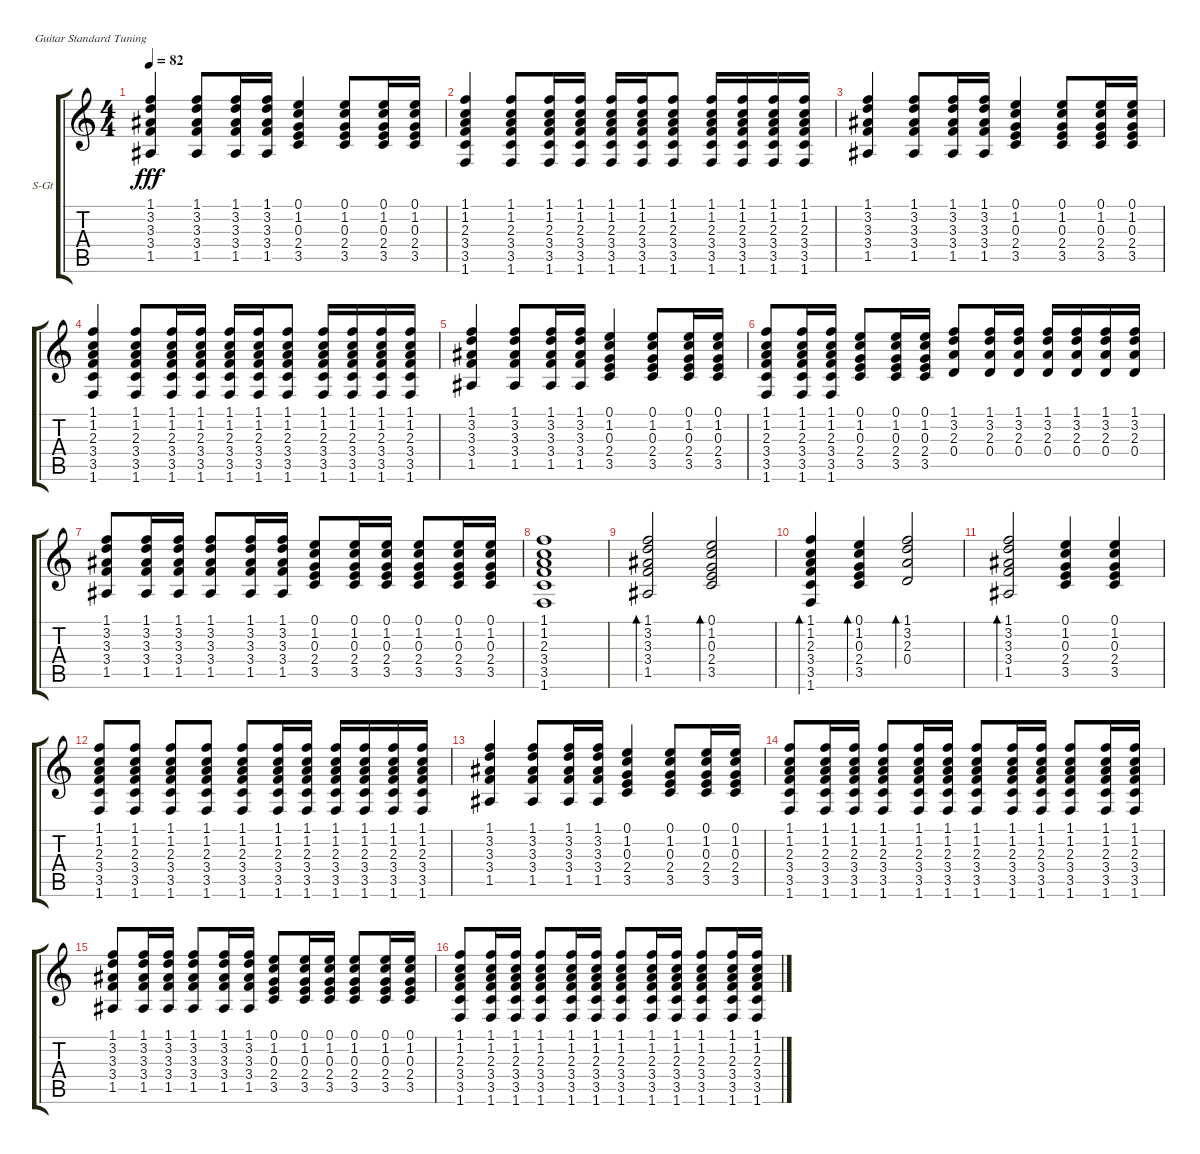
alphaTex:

\bracketExtendMode groupsimilarinstruments
\firstSystemTrackNameOrientation horizontal
\otherSystemsTrackNameOrientation horizontal
\track ("木吉他2" "S-Gt") {instrument acousticguitarsteel}
\staff {score tabs}
\tuning (E4 B3 G3 D3 A2 E2)
\ts (4 4)
\tempo 82
\clef g2
\ks c
(1.1 3.2 3.3 3.4 1.5).4{dy fff} (1.1 3.2 3.3 3.4 1.5).8 (1.1 3.2 3.3 3.4 1.5).16 (1.1 3.2 3.3 3.4 1.5).16 (0.1 1.2 0.3 2.4 3.5).4 (0.1 1.2 0.3 2.4 3.5).8 (0.1 1.2 0.3 2.4 3.5).16 (0.1 1.2 0.3 2.4 3.5).16 |
(1.1 1.2 2.3 3.4 3.5 1.6).4 (1.1 1.2 2.3 3.4 3.5 1.6).8 (1.1 1.2 2.3 3.4 3.5 1.6).16 (1.1 1.2 2.3 3.4 3.5 1.6).16 (1.1 1.2 2.3 3.4 3.5 1.6).16 (1.1 1.2 2.3 3.4 3.5 1.6).16 (1.1 1.2 2.3 3.4 3.5 1.6).8 (1.1 1.2 2.3 3.4 3.5 1.6).16 (1.1 1.2 2.3 3.4 3.5 1.6).16 (1.1 1.2 2.3 3.4 3.5 1.6).16 (1.1 1.2 2.3 3.4 3.5 1.6).16 |
(1.1 3.2 3.3 3.4 1.5).4 (1.1 3.2 3.3 3.4 1.5).8 (1.1 3.2 3.3 3.4 1.5).16 (1.1 3.2 3.3 3.4 1.5).16 (0.1 1.2 0.3 2.4 3.5).4 (0.1 1.2 0.3 2.4 3.5).8 (0.1 1.2 0.3 2.4 3.5).16 (0.1 1.2 0.3 2.4 3.5).16 |
(1.1 1.2 2.3 3.4 3.5 1.6).4 (1.1 1.2 2.3 3.4 3.5 1.6).8 (1.1 1.2 2.3 3.4 3.5 1.6).16 (1.1 1.2 2.3 3.4 3.5 1.6).16 (1.1 1.2 2.3 3.4 3.5 1.6).16 (1.1 1.2 2.3 3.4 3.5 1.6).16 (1.1 1.2 2.3 3.4 3.5 1.6).8 (1.1 1.2 2.3 3.4 3.5 1.6).16 (1.1 1.2 2.3 3.4 3.5 1.6).16 (1.1 1.2 2.3 3.4 3.5 1.6).16 (1.1 1.2 2.3 3.4 3.5 1.6).16 |
(1.1 3.2 3.3 3.4 1.5).4 (1.1 3.2 3.3 3.4 1.5).8 (1.1 3.2 3.3 3.4 1.5).16 (1.1 3.2 3.3 3.4 1.5).16 (0.1 1.2 0.3 2.4 3.5).4 (0.1 1.2 0.3 2.4 3.5).8 (0.1 1.2 0.3 2.4 3.5).16 (0.1 1.2 0.3 2.4 3.5).16 |
(1.1 1.2 2.3 3.4 3.5 1.6).8 (1.1 1.2 2.3 3.4 3.5 1.6).16 (1.1 1.2 2.3 3.4 3.5 1.6).16 (0.1 1.2 0.3 2.4 3.5).8 (0.1 1.2 0.3 2.4 3.5).16 (0.1 1.2 0.3 2.4 3.5).16 (1.1 3.2 2.3 0.4).8 (1.1 3.2 2.3 0.4).16 (1.1 3.2 2.3 0.4).16 (1.1 3.2 2.3 0.4).16 (1.1 3.2 2.3 0.4).16 (1.1 3.2 2.3 0.4).16 (1.1 3.2 2.3 0.4).16 |
(1.1 3.2 3.3 3.4 1.5).8 (1.1 3.2 3.3 3.4 1.5).16 (1.1 3.2 3.3 3.4 1.5).16 (1.1 3.2 3.3 3.4 1.5).8 (1.1 3.2 3.3 3.4 1.5).16 (1.1 3.2 3.3 3.4 1.5).16 (0.1 1.2 0.3 2.4 3.5).8 (0.1 1.2 0.3 2.4 3.5).16 (0.1 1.2 0.3 2.4 3.5).16 (0.1 1.2 0.3 2.4 3.5).8 (0.1 1.2 0.3 2.4 3.5).16 (0.1 1.2 0.3 2.4 3.5).16 |
(1.1 1.2 2.3 3.4 3.5 1.6).1 |
(1.1 3.2 3.3 3.4 1.5).2{bd 120} (0.1 1.2 0.3 2.4 3.5).2{bd 120} |
(1.1 1.2 2.3 3.4 3.5 1.6).4{bd 120} (0.1 1.2 0.3 2.4 3.5).4{bd 120} (1.1 3.2 2.3 0.4).2{bd 120} |
(1.1 3.2 3.3 3.4 1.5).2{bd 120} (0.1 1.2 0.3 2.4 3.5).4 (0.1 1.2 0.3 2.4 3.5).4 |
(1.1 1.2 2.3 3.4 3.5 1.6).8 (1.1 1.2 2.3 3.4 3.5 1.6).8 (1.1 1.2 2.3 3.4 3.5 1.6).8 (1.1 1.2 2.3 3.4 3.5 1.6).8 (1.1 1.2 2.3 3.4 3.5 1.6).8 (1.1 1.2 2.3 3.4 3.5 1.6).16 (1.1 1.2 2.3 3.4 3.5 1.6).16 (1.1 1.2 2.3 3.4 3.5 1.6).16 (1.1 1.2 2.3 3.4 3.5 1.6).16 (1.1 1.2 2.3 3.4 3.5 1.6).16 (1.1 1.2 2.3 3.4 3.5 1.6).16 |
(1.1 3.2 3.3 3.4 1.5).4 (1.1 3.2 3.3 3.4 1.5).8 (1.1 3.2 3.3 3.4 1.5).16 (1.1 3.2 3.3 3.4 1.5).16 (0.1 1.2 0.3 2.4 3.5).4 (0.1 1.2 0.3 2.4 3.5).8 (0.1 1.2 0.3 2.4 3.5).16 (0.1 1.2 0.3 2.4 3.5).16 |
(1.1 1.2 2.3 3.4 3.5 1.6).8 (1.1 1.2 2.3 3.4 3.5 1.6).16 (1.1 1.2 2.3 3.4 3.5 1.6).16 (1.1 1.2 2.3 3.4 3.5 1.6).8 (1.1 1.2 2.3 3.4 3.5 1.6).16 (1.1 1.2 2.3 3.4 3.5 1.6).16 (1.1 1.2 2.3 3.4 3.5 1.6).8 (1.1 1.2 2.3 3.4 3.5 1.6).16 (1.1 1.2 2.3 3.4 3.5 1.6).16 (1.1 1.2 2.3 3.4 3.5 1.6).8 (1.1 1.2 2.3 3.4 3.5 1.6).16 (1.1 1.2 2.3 3.4 3.5 1.6).16 |
(1.1 3.2 3.3 3.4 1.5).8 (1.1 3.2 3.3 3.4 1.5).16 (1.1 3.2 3.3 3.4 1.5).16 (1.1 3.2 3.3 3.4 1.5).8 (1.1 3.2 3.3 3.4 1.5).16 (1.1 3.2 3.3 3.4 1.5).16 (0.1 1.2 0.3 2.4 3.5).8 (0.1 1.2 0.3 2.4 3.5).16 (0.1 1.2 0.3 2.4 3.5).16 (0.1 1.2 0.3 2.4 3.5).8 (0.1 1.2 0.3 2.4 3.5).16 (0.1 1.2 0.3 2.4 3.5).16 |
(1.1 1.2 2.3 3.4 3.5 1.6).8 (1.1 1.2 2.3 3.4 3.5 1.6).16 (1.1 1.2 2.3 3.4 3.5 1.6).16 (1.1 1.2 2.3 3.4 3.5 1.6).8 (1.1 1.2 2.3 3.4 3.5 1.6).16 (1.1 1.2 2.3 3.4 3.5 1.6).16 (1.1 1.2 2.3 3.4 3.5 1.6).8 (1.1 1.2 2.3 3.4 3.5 1.6).16 (1.1 1.2 2.3 3.4 3.5 1.6).16 (1.1 1.2 2.3 3.4 3.5 1.6).8 (1.1 1.2 2.3 3.4 3.5 1.6).16 (1.1 1.2 2.3 3.4 3.5 1.6).16
